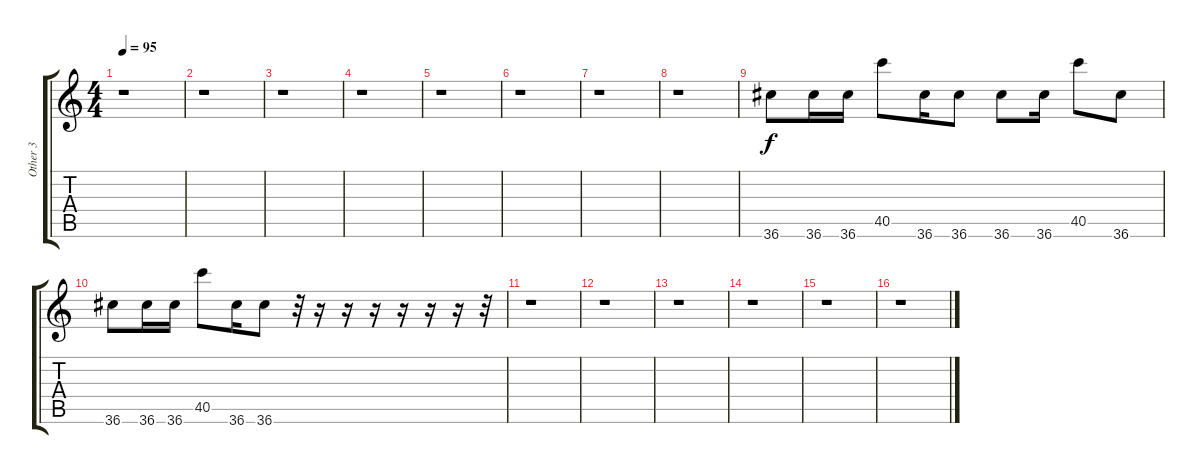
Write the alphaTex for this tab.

\track ("Other 3" "Other 3") {instrument synthdrum}
\staff {score tabs}
\tuning (Eb4 Bb3 Gb3 Db3 Ab2 Db2) {hide}
\ts (4 4)
\tempo 95
\clef g2
\ks c
r.1{dy f} |
r.1 |
r.1 |
r.1 |
r.1 |
r.1 |
r.1 |
r.1 |
36.6.8 36.6.16 36.6.16 40.5.8 36.6.16 36.6.8 36.6.8 36.6.16 40.5.8 36.6.8 |
36.6.8 36.6.16 36.6.16 40.5.8 36.6.16 36.6.8 r.32 r.16 r.16 r.16 r.16 r.16 r.16 r.32 |
r.1 |
r.1 |
r.1 |
r.1 |
r.1 |
r.1
